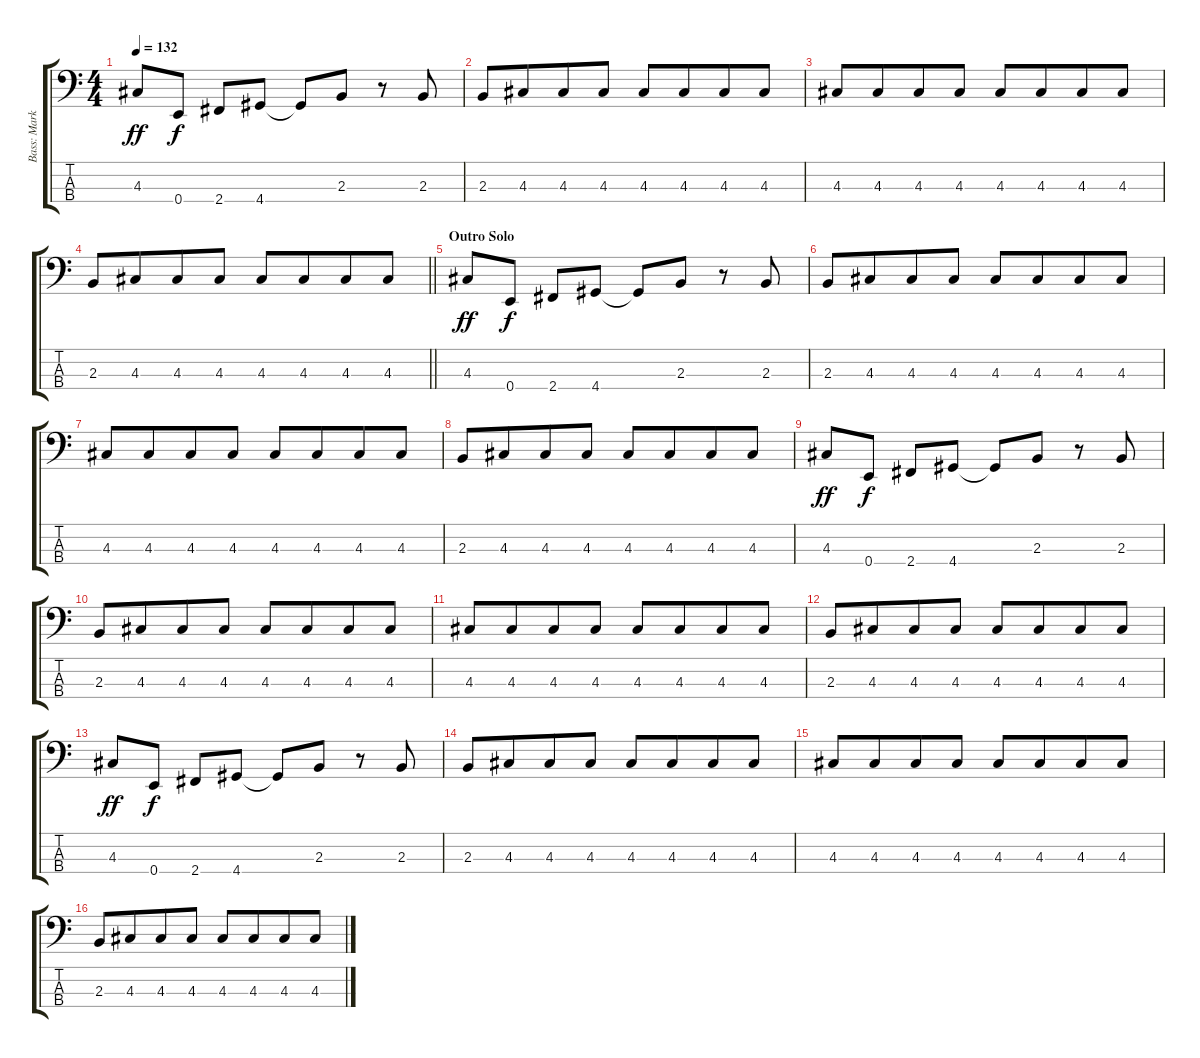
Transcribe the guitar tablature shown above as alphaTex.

\track ("Bass: Mark" "Bass: Mark") {instrument electricbassfinger}
\staff {score tabs}
\tuning (G2 D2 A1 E1) {hide}
\ts (4 4)
\tempo 132
\clef f4
\ks c
4.3.8{dy ff} 0.4.8{dy f} 2.4.8 4.4.8 4.4{t}.8 2.3.8 r.8 2.3.8 |
2.3.8 4.3.8{beam merge} 4.3.8 4.3.8 4.3.8 4.3.8{beam merge} 4.3.8 4.3.8 |
4.3.8 4.3.8{beam merge} 4.3.8 4.3.8 4.3.8 4.3.8{beam merge} 4.3.8 4.3.8 |
\barLineRight lightlight
2.3.8 4.3.8{beam merge} 4.3.8 4.3.8 4.3.8 4.3.8{beam merge} 4.3.8 4.3.8 |
\section ("" "Outro Solo")
4.3.8{dy ff} 0.4.8{dy f} 2.4.8 4.4.8 4.4{t}.8 2.3.8 r.8 2.3.8 |
2.3.8 4.3.8{beam merge} 4.3.8 4.3.8 4.3.8 4.3.8{beam merge} 4.3.8 4.3.8 |
4.3.8 4.3.8{beam merge} 4.3.8 4.3.8 4.3.8 4.3.8{beam merge} 4.3.8 4.3.8 |
2.3.8 4.3.8{beam merge} 4.3.8 4.3.8 4.3.8 4.3.8{beam merge} 4.3.8 4.3.8 |
4.3.8{dy ff} 0.4.8{dy f} 2.4.8 4.4.8 4.4{t}.8 2.3.8 r.8 2.3.8 |
2.3.8 4.3.8{beam merge} 4.3.8 4.3.8 4.3.8 4.3.8{beam merge} 4.3.8 4.3.8 |
4.3.8 4.3.8{beam merge} 4.3.8 4.3.8 4.3.8 4.3.8{beam merge} 4.3.8 4.3.8 |
2.3.8 4.3.8{beam merge} 4.3.8 4.3.8 4.3.8 4.3.8{beam merge} 4.3.8 4.3.8 |
4.3.8{dy ff} 0.4.8{dy f} 2.4.8 4.4.8 4.4{t}.8 2.3.8 r.8 2.3.8 |
2.3.8 4.3.8{beam merge} 4.3.8 4.3.8 4.3.8 4.3.8{beam merge} 4.3.8 4.3.8 |
4.3.8 4.3.8{beam merge} 4.3.8 4.3.8 4.3.8 4.3.8{beam merge} 4.3.8 4.3.8 |
2.3.8 4.3.8{beam merge} 4.3.8 4.3.8 4.3.8 4.3.8{beam merge} 4.3.8 4.3.8
